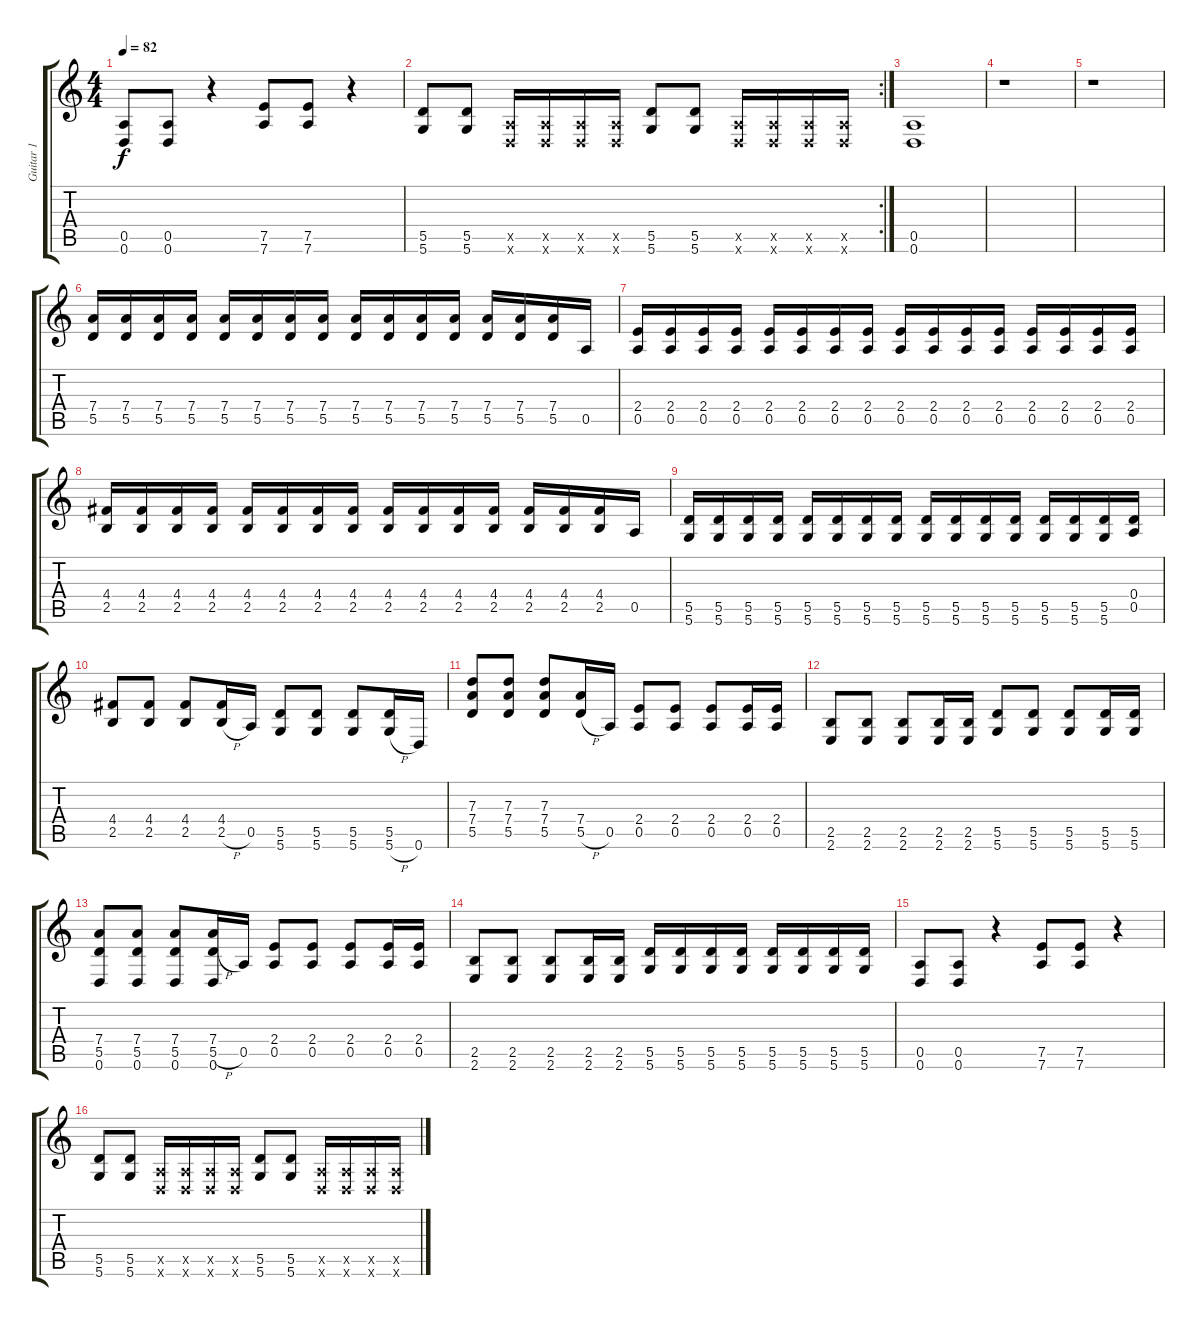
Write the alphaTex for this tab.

\track ("Guitar 1" "Guitar 1") {instrument distortionguitar}
\staff {score tabs}
\tuning (E4 B3 G3 D3 A2 D2) {hide}
\ts (4 4)
\tempo 82
\clef g2
\ks c
(0.5 0.6).8{dy f instrument distortionguitar} (0.5 0.6).8 r.4 (7.5 7.6).8 (7.5 7.6).8 r.4 |
\rc 2
(5.5 5.6).8 (5.5 5.6).8 (0.5{x} 0.6{x}).16 (0.5{x} 0.6{x}).16 (0.5{x} 0.6{x}).16 (0.5{x} 0.6{x}).16 (5.5 5.6).8 (5.5 5.6).8 (0.5{x} 0.6{x}).16 (0.5{x} 0.6{x}).16 (0.5{x} 0.6{x}).16 (0.5{x} 0.6{x}).16 |
(0.5 0.6).1{volume 5} |
r.1 |
r.1 |
(7.4 5.5).16{volume 12} (7.4 5.5).16 (7.4 5.5).16 (7.4 5.5).16 (7.4 5.5).16 (7.4 5.5).16 (7.4 5.5).16 (7.4 5.5).16 (7.4 5.5).16 (7.4 5.5).16 (7.4 5.5).16 (7.4 5.5).16 (7.4 5.5).16 (7.4 5.5).16 (7.4 5.5).16 0.5.16 |
(2.4 0.5).16 (2.4 0.5).16 (2.4 0.5).16 (2.4 0.5).16 (2.4 0.5).16 (2.4 0.5).16 (2.4 0.5).16 (2.4 0.5).16 (2.4 0.5).16 (2.4 0.5).16 (2.4 0.5).16 (2.4 0.5).16 (2.4 0.5).16 (2.4 0.5).16 (2.4 0.5).16 (2.4 0.5).16 |
(4.4 2.5).16 (4.4 2.5).16 (4.4 2.5).16 (4.4 2.5).16 (4.4 2.5).16 (4.4 2.5).16 (4.4 2.5).16 (4.4 2.5).16 (4.4 2.5).16 (4.4 2.5).16 (4.4 2.5).16 (4.4 2.5).16 (4.4 2.5).16 (4.4 2.5).16 (4.4 2.5).16 0.5.16 |
(5.5 5.6).16 (5.5 5.6).16 (5.5 5.6).16 (5.5 5.6).16 (5.5 5.6).16 (5.5 5.6).16 (5.5 5.6).16 (5.5 5.6).16 (5.5 5.6).16 (5.5 5.6).16 (5.5 5.6).16 (5.5 5.6).16 (5.5 5.6).16 (5.5 5.6).16 (5.5 5.6).16 (0.4 0.5).16 |
(4.4 2.5).8 (4.4 2.5).8 (4.4 2.5).8 (4.4 2.5{h}).16 0.5.16 (5.5 5.6).8 (5.5 5.6).8 (5.5 5.6).8 (5.5 5.6{h}).16 0.6.16 |
(7.3 7.4 5.5).8 (7.3 7.4 5.5).8 (7.3 7.4 5.5).8 (7.4 5.5{h}).16 0.5.16 (2.4 0.5).8 (2.4 0.5).8 (2.4 0.5).8 (2.4 0.5).16 (2.4 0.5).16 |
(2.5 2.6).8 (2.5 2.6).8 (2.5 2.6).8 (2.5 2.6).16 (2.5 2.6).16 (5.5 5.6).8 (5.5 5.6).8 (5.5 5.6).8 (5.5 5.6).16 (5.5 5.6).16 |
(7.4 5.5 0.6).8 (7.4 5.5 0.6).8 (7.4 5.5 0.6).8 (7.4 5.5{h} 0.6).16 0.5.16 (2.4 0.5).8 (2.4 0.5).8 (2.4 0.5).8 (2.4 0.5).16 (2.4 0.5).16 |
(2.5 2.6).8 (2.5 2.6).8 (2.5 2.6).8 (2.5 2.6).16 (2.5 2.6).16 (5.5 5.6).16 (5.5 5.6).16 (5.5 5.6).16 (5.5 5.6).16 (5.5 5.6).16 (5.5 5.6).16 (5.5 5.6).16 (5.5 5.6).16 |
(0.5 0.6).8 (0.5 0.6).8 r.4 (7.5 7.6).8 (7.5 7.6).8 r.4 |
(5.5 5.6).8 (5.5 5.6).8 (0.5{x} 0.6{x}).16 (0.5{x} 0.6{x}).16 (0.5{x} 0.6{x}).16 (0.5{x} 0.6{x}).16 (5.5 5.6).8 (5.5 5.6).8 (0.5{x} 0.6{x}).16 (0.5{x} 0.6{x}).16 (0.5{x} 0.6{x}).16 (0.5{x} 0.6{x}).16
